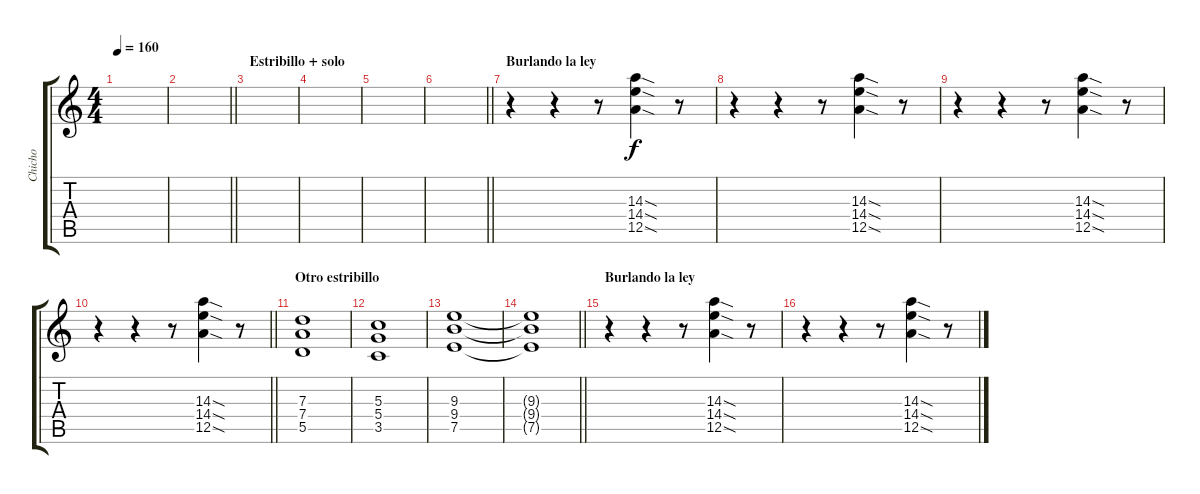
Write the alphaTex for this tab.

\track ("Chicho" "Chicho") {instrument distortionguitar}
\staff {score tabs}
\tuning (E4 B3 G3 D3 A2 E2) {hide}
\ts (4 4)
\tempo 160
\clef g2
\ks c
|
\barLineRight lightlight
|
\section ("" "Estribillo + solo")
|
|
|
\barLineRight lightlight
|
\section ("" "Burlando la ley")
r.4 r.4 r.8 (14.3{sod} 14.4{sod} 12.5{sod}).4 r.8 |
r.4 r.4 r.8 (14.3{sod} 14.4{sod} 12.5{sod}).4 r.8 |
r.4 r.4 r.8 (14.3{sod} 14.4{sod} 12.5{sod}).4 r.8 |
\barLineRight lightlight
r.4 r.4 r.8 (14.3{sod} 14.4{sod} 12.5{sod}).4 r.8 |
\section ("" "Otro estribillo")
(7.3 7.4 5.5).1 |
(5.3 5.4 3.5).1 |
(9.3 9.4 7.5).1 |
\barLineRight lightlight
(9.3{t} 9.4{t} 7.5{t}).1 |
\section ("" "Burlando la ley")
r.4 r.4 r.8 (14.3{sod} 14.4{sod} 12.5{sod}).4 r.8 |
r.4 r.4 r.8 (14.3{sod} 14.4{sod} 12.5{sod}).4 r.8
